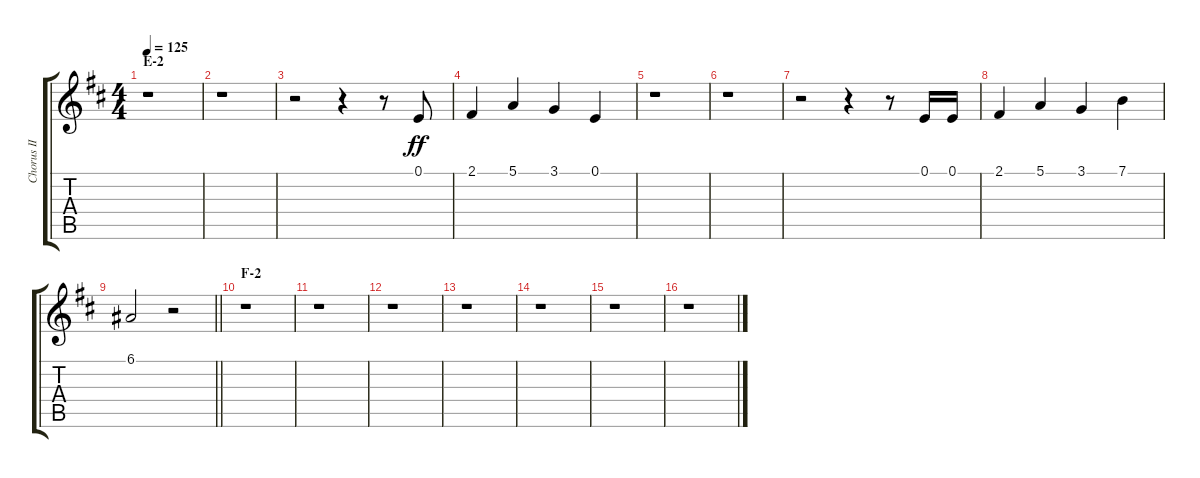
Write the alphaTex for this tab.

\track ("Chorus II" "Chorus II") {instrument voiceoohs}
\staff {score tabs}
\tuning (E4 B3 G3 D3 A2 E2) {hide}
\ts (4 4)
\section ("" "E-2")
\tempo 125
\clef g2
\ks d
r.1{dy ff} |
r.1 |
r.2 r.4 r.8 0.1.8 |
2.1.4 5.1.4 3.1.4 0.1.4 |
r.1 |
r.1 |
r.2 r.4 r.8 0.1.16 0.1.16 |
2.1.4 5.1.4 3.1.4 7.1.4 |
\barLineRight lightlight
6.1.2 r.2 |
\section ("" "F-2")
r.1 |
r.1 |
r.1 |
r.1 |
r.1 |
r.1 |
r.1
